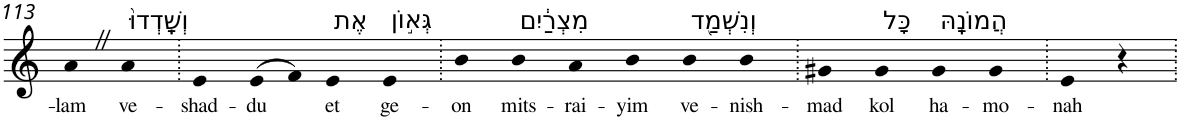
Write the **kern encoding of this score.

**kern	**text
*part1	*part1
*staff1	*staff1
*I"Piano	*
*I'Pno	*
!!LO:PB:g=z
*clefG2	*
*k[]	*
=113	=113
!	!LO:LY:b
4aZ	-lam
!LO:TX:a:t=וְשָֽׁדְדוּ֙	!
!	!LO:LY:b
4a	ve-
=114.	=114.
!	!LO:LY:b
4e	-shad-
!	!LO:LY:b
(>8e	-du
8f)	.
!LO:TX:a:t=אֶת	!
!	!LO:LY:b
4e	et
!LO:TX:a:t=גְּא֣וֹן	!
!	!LO:LY:b
4e	ge-
=115.	=115.
!	!LO:LY:b
4b	-on
!LO:TX:a:t=מִצְרַ֔יִם	!
!	!LO:LY:b
4b	mits-
!	!LO:LY:b
4a	-rai-
!	!LO:LY:b
4b	-yim
!LO:TX:a:t=וְנִשְׁמַ֖ד	!
!	!LO:LY:b
4b	ve-
!	!LO:LY:b
4b	-nish-
=116.	=116.
!	!LO:LY:b
4g#X	-mad
!LO:TX:a:t=כָּל	!
!	!LO:LY:b
4g#	kol
!LO:TX:a:t=הֲמוֹנָֽהּ	!
!	!LO:LY:b
4g#	ha-
!	!LO:LY:b
4g#	-mo-
=117.	=117.
!	!LO:LY:b
4e	-nah
4r	.
=.	=.
*-	*-
